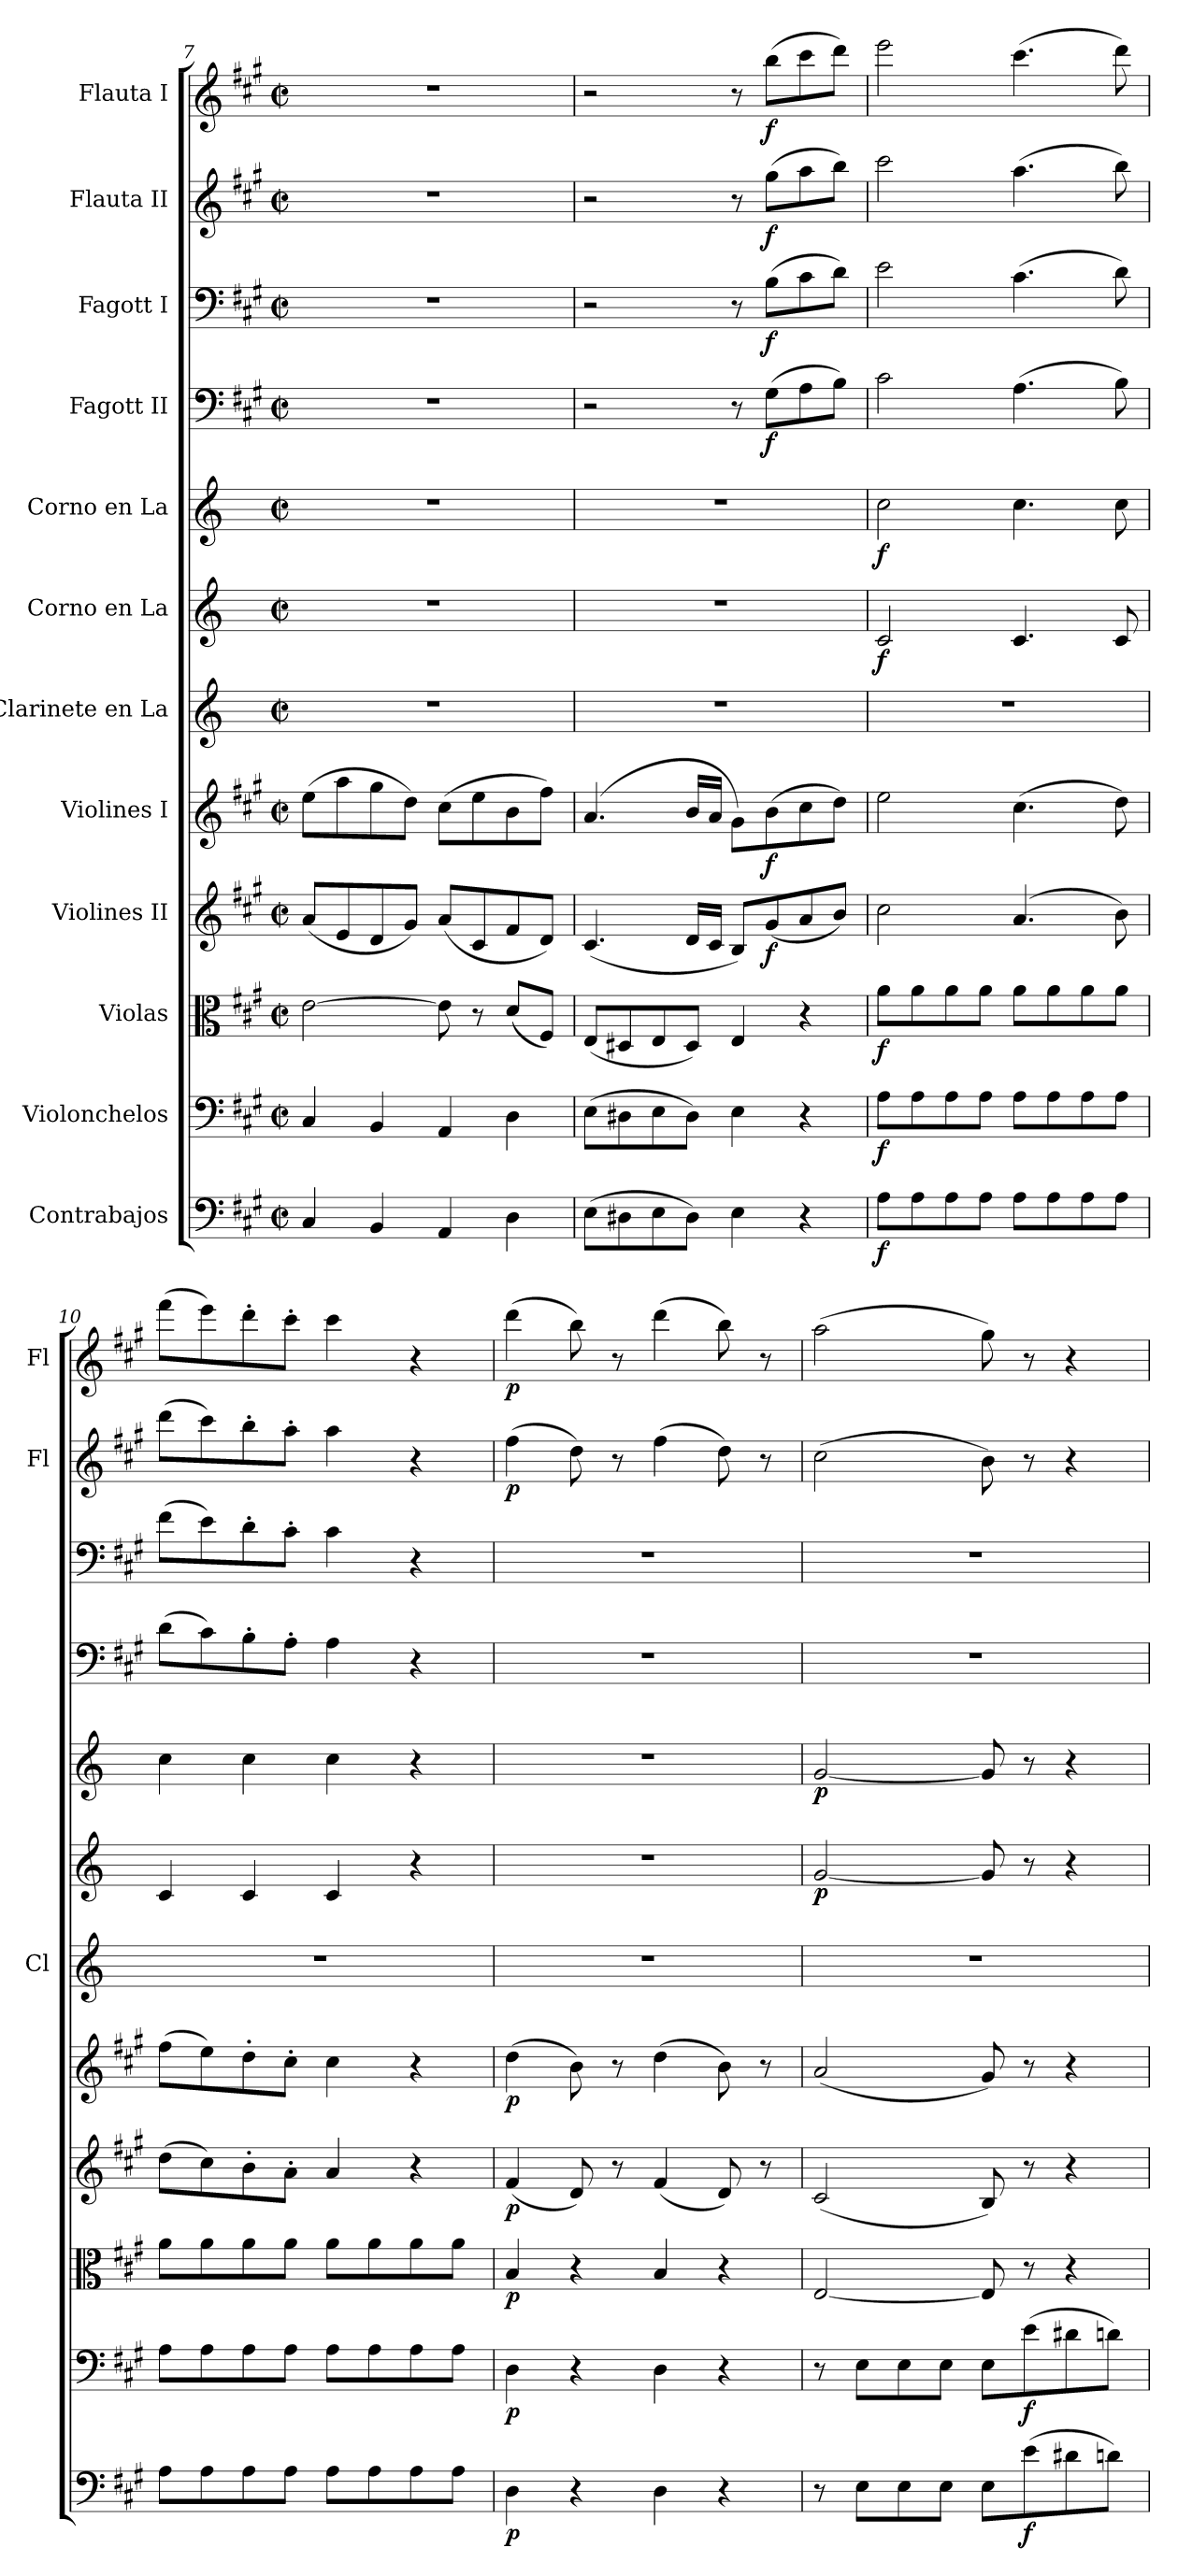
**kern	**dynam	**kern	**dynam	**kern	**dynam	**kern	**dynam	**kern	**dynam	**kern	**kern	**dynam	**kern	**dynam	**kern	**dynam	**kern	**dynam	**kern	**dynam	**kern	**dynam
*part12	*part12	*part11	*part11	*part10	*part10	*part9	*part9	*part8	*part8	*part7	*part6	*part6	*part5	*part5	*part4	*part4	*part3	*part3	*part2	*part2	*part1	*part1
*staff12	*staff12	*staff11	*staff11	*staff10	*staff10	*staff9	*staff9	*staff8	*staff8	*staff7	*staff6	*staff6	*staff5	*staff5	*staff4	*staff4	*staff3	*staff3	*staff2	*staff2	*staff1	*staff1
*I"Contrabajos	*	*I"Violonchelos	*	*I"Violas	*	*I"Violines II	*	*I"Violines I	*	*I"Clarinete en La	*I"Corno en La	*	*I"Corno en La	*	*I"Fagott II	*	*I"Fagott I	*	*I"Flauta II	*	*I"Flauta I	*
*	*	*	*	*	*	*	*	*	*	*I'Cl	*	*	*	*	*	*	*	*	*I'Fl	*	*I'Fl	*
!!LO:LB:g=z
*clefF4	*	*clefF4	*	*clefC3	*	*clefG2	*	*clefG2	*	*clefG2	*clefG2	*	*clefG2	*	*clefF4	*	*clefF4	*	*clefG2	*	*clefG2	*
*ITrd7c12	*	*	*	*	*	*	*	*	*	*ITrd1c2	*ITrd4c7	*	*ITrd4c7	*	*	*	*	*	*	*	*	*
*k[f#c#g#]	*	*k[f#c#g#]	*	*k[f#c#g#]	*	*k[f#c#g#]	*	*k[f#c#g#]	*	*k[b-e-]	*k[b-]	*	*k[b-]	*	*k[f#c#g#]	*	*k[f#c#g#]	*	*k[f#c#g#]	*	*k[f#c#g#]	*
*M2/2	*	*M2/2	*	*M2/2	*	*M2/2	*	*M2/2	*	*M2/2	*M2/2	*	*M2/2	*	*M2/2	*	*M2/2	*	*M2/2	*	*M2/2	*
*met(c|)	*	*met(c|)	*	*met(c|)	*	*met(c|)	*	*met(c|)	*	*met(c|)	*met(c|)	*	*met(c|)	*	*met(c|)	*	*met(c|)	*	*met(c|)	*	*met(c|)	*
=7	=7	=7	=7	=7	=7	=7	=7	=7	=7	=7	=7	=7	=7	=7	=7	=7	=7	=7	=7	=7	=7	=7
4CC#/	.	4C#/	.	[2e\	.	(<8a/L	.	(>8ee\L	.	1r	1r	.	1r	.	1r	.	1r	.	1r	.	1r	.
.	.	.	.	.	.	8e/	.	8aa\	.	.	.	.	.	.	.	.	.	.	.	.	.	.
4BBB/	.	4BB/	.	.	.	8d/	.	8gg#\	.	.	.	.	.	.	.	.	.	.	.	.	.	.
.	.	.	.	.	.	8g#/J)	.	8dd\J)	.	.	.	.	.	.	.	.	.	.	.	.	.	.
4AAA/	.	4AA/	.	8e\]	.	(<8a/L	.	(>8cc#\L	.	.	.	.	.	.	.	.	.	.	.	.	.	.
.	.	.	.	8r	.	8c#/	.	8ee\	.	.	.	.	.	.	.	.	.	.	.	.	.	.
4DD\	.	4D\	.	(<8d/L	.	8f#/	.	8b\	.	.	.	.	.	.	.	.	.	.	.	.	.	.
.	.	.	.	8F#/J)	.	8d/J)	.	8ff#\J)	.	.	.	.	.	.	.	.	.	.	.	.	.	.
=8	=8	=8	=8	=8	=8	=8	=8	=8	=8	=8	=8	=8	=8	=8	=8	=8	=8	=8	=8	=8	=8	=8
(>8EE\L	.	(>8E\L	.	(<8E/L	.	(<4.c#/	.	(<4.a/	.	1r	1r	.	1r	.	2r	.	2r	.	2r	.	2r	.
8DD#X\	.	8D#X\	.	8D#X/	.	.	.	.	.	.	.	.	.	.	.	.	.	.	.	.	.	.
8EE\	.	8E\	.	8E/	.	.	.	.	.	.	.	.	.	.	.	.	.	.	.	.	.	.
8DD#\J)	.	8D#\J)	.	8D#/J)	.	16d/LL	.	16b/LL	.	.	.	.	.	.	.	.	.	.	.	.	.	.
.	.	.	.	.	.	16c#/JJ	.	16a/JJ	.	.	.	.	.	.	.	.	.	.	.	.	.	.
4EE\	.	4E\	.	4E/	.	8B/L)	.	8g#\L)	.	.	.	.	.	.	8r	.	8r	.	8r	.	8r	.
!	!	!	!	!	!	!	!LO:DY:b	!	!LO:DY:b	!	!	!	!	!	!	!LO:DY:b	!	!LO:DY:b	!	!LO:DY:b	!	!LO:DY:b
.	.	.	.	.	.	(<8g#/	f	(>8b\	f	.	.	.	.	.	(>8G#\L	f	(>8B\L	f	(>8gg#\L	f	(>8bb\L	f
4r	.	4r	.	4r	.	8a/	.	8cc#\	.	.	.	.	.	.	8A\	.	8c#\	.	8aa\	.	8ccc#\	.
.	.	.	.	.	.	8b/J)	.	8dd\J)	.	.	.	.	.	.	8B\J)	.	8d\J)	.	8bb\J)	.	8ddd\J)	.
=9	=9	=9	=9	=9	=9	=9	=9	=9	=9	=9	=9	=9	=9	=9	=9	=9	=9	=9	=9	=9	=9	=9
!	!LO:DY:b	!	!LO:DY:b	!	!LO:DY:b	!	!	!	!	!	!	!LO:DY:b	!	!LO:DY:b	!	!	!	!	!	!	!	!
8AA\L	f	8A\L	f	8a\L	f	2cc#\	.	2ee\	.	1r	2F/	f	2f\	f	2c#\	.	2e\	.	2ccc#\	.	2eee\	.
8AA\	.	8A\	.	8a\	.	.	.	.	.	.	.	.	.	.	.	.	.	.	.	.	.	.
8AA\	.	8A\	.	8a\	.	.	.	.	.	.	.	.	.	.	.	.	.	.	.	.	.	.
8AA\J	.	8A\J	.	8a\J	.	.	.	.	.	.	.	.	.	.	.	.	.	.	.	.	.	.
8AA\L	.	8A\L	.	8a\L	.	(>4.a/	.	(>4.cc#\	.	.	4.F/	.	4.f\	.	(>4.A\	.	(>4.c#\	.	(>4.aa\	.	(>4.ccc#\	.
8AA\	.	8A\	.	8a\	.	.	.	.	.	.	.	.	.	.	.	.	.	.	.	.	.	.
8AA\	.	8A\	.	8a\	.	.	.	.	.	.	.	.	.	.	.	.	.	.	.	.	.	.
8AA\J	.	8A\J	.	8a\J	.	8b\)	.	8dd\)	.	.	8F/	.	8f\	.	8B\)	.	8d\)	.	8bb\)	.	8ddd\)	.
=10	=10	=10	=10	=10	=10	=10	=10	=10	=10	=10	=10	=10	=10	=10	=10	=10	=10	=10	=10	=10	=10	=10
8AA\L	.	8A\L	.	8a\L	.	(>8dd\L	.	(>8ff#\L	.	1r	4F/	.	4f\	.	(>8d\L	.	(>8f#\L	.	(>8ddd\L	.	(>8fff#\L	.
8AA\	.	8A\	.	8a\	.	8cc#\)	.	8ee\)	.	.	.	.	.	.	8c#\)	.	8e\)	.	8ccc#\)	.	8eee\)	.
8AA\	.	8A\	.	8a\	.	8b'\	.	8dd'\	.	.	4F/	.	4f\	.	8B'\	.	8d'\	.	8bb'\	.	8ddd'\	.
8AA\J	.	8A\J	.	8a\J	.	8a'\J	.	8cc#'\J	.	.	.	.	.	.	8A'\J	.	8c#'\J	.	8aa'\J	.	8ccc#'\J	.
8AA\L	.	8A\L	.	8a\L	.	4a/	.	4cc#\	.	.	4F/	.	4f\	.	4A\	.	4c#\	.	4aa\	.	4ccc#\	.
8AA\	.	8A\	.	8a\	.	.	.	.	.	.	.	.	.	.	.	.	.	.	.	.	.	.
8AA\	.	8A\	.	8a\	.	4r	.	4r	.	.	4r	.	4r	.	4r	.	4r	.	4r	.	4r	.
8AA\J	.	8A\J	.	8a\J	.	.	.	.	.	.	.	.	.	.	.	.	.	.	.	.	.	.
=11	=11	=11	=11	=11	=11	=11	=11	=11	=11	=11	=11	=11	=11	=11	=11	=11	=11	=11	=11	=11	=11	=11
!	!LO:DY:b	!	!LO:DY:b	!	!LO:DY:b	!	!LO:DY:b	!	!LO:DY:b	!	!	!	!	!	!	!	!	!	!	!LO:DY:b	!	!LO:DY:b
4DD\	p	4D\	p	4B/	p	(<4f#/	p	(>4dd\	p	1r	1r	.	1r	.	1r	.	1r	.	(>4ff#\	p	(>4ddd\	p
4r	.	4r	.	4r	.	8d/)	.	8b\)	.	.	.	.	.	.	.	.	.	.	8dd\)	.	8bb\)	.
.	.	.	.	.	.	8r	.	8r	.	.	.	.	.	.	.	.	.	.	8r	.	8r	.
4DD\	.	4D\	.	4B/	.	(<4f#/	.	(>4dd\	.	.	.	.	.	.	.	.	.	.	(>4ff#\	.	(>4ddd\	.
4r	.	4r	.	4r	.	8d/)	.	8b\)	.	.	.	.	.	.	.	.	.	.	8dd\)	.	8bb\)	.
.	.	.	.	.	.	8r	.	8r	.	.	.	.	.	.	.	.	.	.	8r	.	8r	.
=12	=12	=12	=12	=12	=12	=12	=12	=12	=12	=12	=12	=12	=12	=12	=12	=12	=12	=12	=12	=12	=12	=12
!	!	!	!	!	!	!	!	!	!	!	!	!LO:DY:b	!	!LO:DY:b	!	!	!	!	!	!	!	!
8r	.	8r	.	[2E/	.	(<2c#/	.	(<2a/	.	1r	[2c/	p	[2c/	p	1r	.	1r	.	(>2cc#\	.	(>2aa\	.
8EE\L	.	8E\L	.	.	.	.	.	.	.	.	.	.	.	.	.	.	.	.	.	.	.	.
8EE\	.	8E\	.	.	.	.	.	.	.	.	.	.	.	.	.	.	.	.	.	.	.	.
8EE\J	.	8E\J	.	.	.	.	.	.	.	.	.	.	.	.	.	.	.	.	.	.	.	.
8EE\L	.	8E\L	.	8E/]	.	8B/)	.	8g#/)	.	.	8c/]	.	8c/]	.	.	.	.	.	8b\)	.	8gg#\)	.
!	!LO:DY:b	!	!LO:DY:b	!	!	!	!	!	!	!	!	!	!	!	!	!	!	!	!	!	!	!
(>8E\	f	(>8e\	f	8r	.	8r	.	8r	.	.	8r	.	8r	.	.	.	.	.	8r	.	8r	.
8D#X\	.	8d#X\	.	4r	.	4r	.	4r	.	.	4r	.	4r	.	.	.	.	.	4r	.	4r	.
8Dn\J)	.	8dn\J)	.	.	.	.	.	.	.	.	.	.	.	.	.	.	.	.	.	.	.	.
=	=	=	=	=	=	=	=	=	=	=	=	=	=	=	=	=	=	=	=	=	=	=
*-	*-	*-	*-	*-	*-	*-	*-	*-	*-	*-	*-	*-	*-	*-	*-	*-	*-	*-	*-	*-	*-	*-
